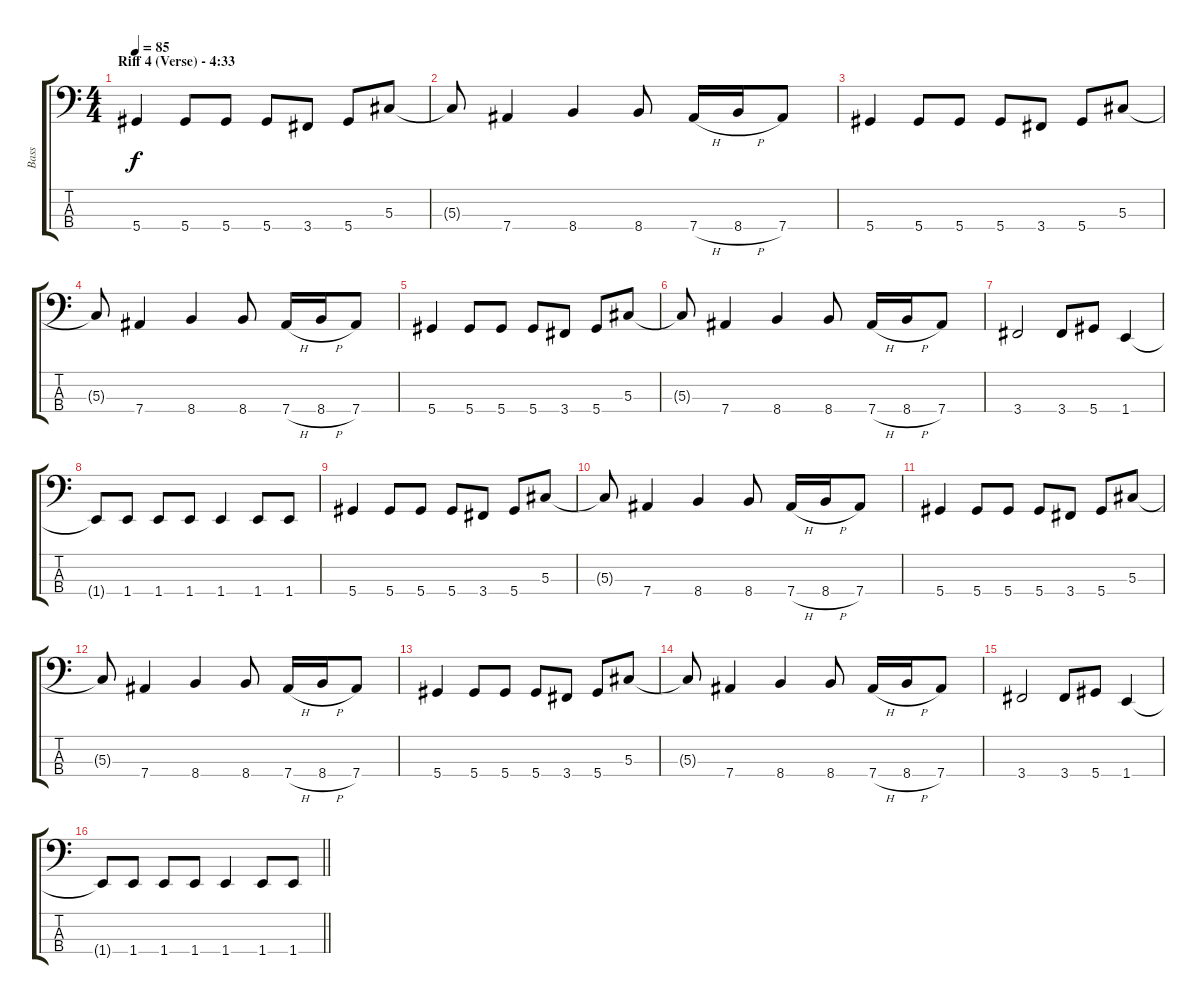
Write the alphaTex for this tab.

\track ("Bass" "Bass") {instrument electricbassfinger bank 255}
\staff {score tabs}
\tuning (Gb2 Db2 Ab1 Eb1) {hide}
\ts (4 4)
\section ("" "Riff 4 (Verse) - 4:33")
\tempo 85
\clef f4
\ks c
5.4.4{dy f} 5.4.8 5.4.8 5.4.8 3.4.8 5.4.8 5.3.8 |
5.3{t}.8 7.4.4 8.4.4 8.4.8 7.4{h}.16 8.4{h}.16 7.4.8 |
5.4.4 5.4.8 5.4.8 5.4.8 3.4.8 5.4.8 5.3.8 |
5.3{t}.8 7.4.4 8.4.4 8.4.8 7.4{h}.16 8.4{h}.16 7.4.8 |
5.4.4 5.4.8 5.4.8 5.4.8 3.4.8 5.4.8 5.3.8 |
5.3{t}.8 7.4.4 8.4.4 8.4.8 7.4{h}.16 8.4{h}.16 7.4.8 |
3.4.2 3.4.8 5.4.8 1.4.4 |
1.4{t}.8 1.4.8 1.4.8 1.4.8 1.4.4 1.4.8 1.4.8 |
5.4.4 5.4.8 5.4.8 5.4.8 3.4.8 5.4.8 5.3.8 |
5.3{t}.8 7.4.4 8.4.4 8.4.8 7.4{h}.16 8.4{h}.16 7.4.8 |
5.4.4 5.4.8 5.4.8 5.4.8 3.4.8 5.4.8 5.3.8 |
5.3{t}.8 7.4.4 8.4.4 8.4.8 7.4{h}.16 8.4{h}.16 7.4.8 |
5.4.4 5.4.8 5.4.8 5.4.8 3.4.8 5.4.8 5.3.8 |
5.3{t}.8 7.4.4 8.4.4 8.4.8 7.4{h}.16 8.4{h}.16 7.4.8 |
3.4.2 3.4.8 5.4.8 1.4.4 |
\barLineRight lightlight
1.4{t}.8 1.4.8 1.4.8 1.4.8 1.4.4 1.4.8 1.4.8
